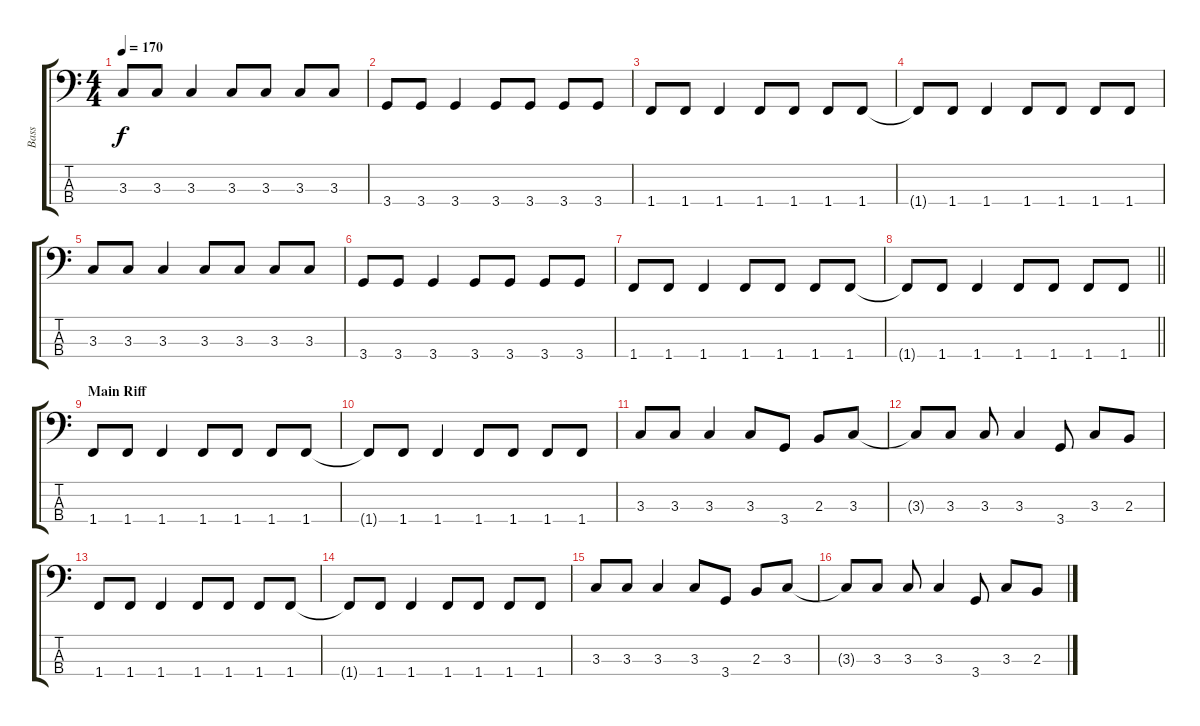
\track ("Bass" "Bass") {instrument electricbasspick}
\staff {score tabs}
\tuning (G2 D2 A1 E1) {hide}
\ts (4 4)
\tempo 170
\clef f4
\ks c
3.3.8{dy f} 3.3.8 3.3.4 3.3.8 3.3.8 3.3.8 3.3.8 |
3.4.8 3.4.8 3.4.4 3.4.8 3.4.8 3.4.8 3.4.8 |
1.4.8 1.4.8 1.4.4 1.4.8 1.4.8 1.4.8 1.4.8 |
1.4{t}.8 1.4.8 1.4.4 1.4.8 1.4.8 1.4.8 1.4.8 |
3.3.8 3.3.8 3.3.4 3.3.8 3.3.8 3.3.8 3.3.8 |
3.4.8 3.4.8 3.4.4 3.4.8 3.4.8 3.4.8 3.4.8 |
1.4.8 1.4.8 1.4.4 1.4.8 1.4.8 1.4.8 1.4.8 |
\barLineRight lightlight
1.4{t}.8 1.4.8 1.4.4 1.4.8 1.4.8 1.4.8 1.4.8 |
\section ("" "Main Riff")
1.4.8 1.4.8 1.4.4 1.4.8 1.4.8 1.4.8 1.4.8 |
1.4{t}.8 1.4.8 1.4.4 1.4.8 1.4.8 1.4.8 1.4.8 |
3.3.8 3.3.8 3.3.4 3.3.8 3.4.8 2.3.8 3.3.8 |
3.3{t}.8 3.3.8 3.3.8 3.3.4 3.4.8 3.3.8 2.3.8 |
1.4.8 1.4.8 1.4.4 1.4.8 1.4.8 1.4.8 1.4.8 |
1.4{t}.8 1.4.8 1.4.4 1.4.8 1.4.8 1.4.8 1.4.8 |
3.3.8 3.3.8 3.3.4 3.3.8 3.4.8 2.3.8 3.3.8 |
3.3{t}.8 3.3.8 3.3.8 3.3.4 3.4.8 3.3.8 2.3.8
